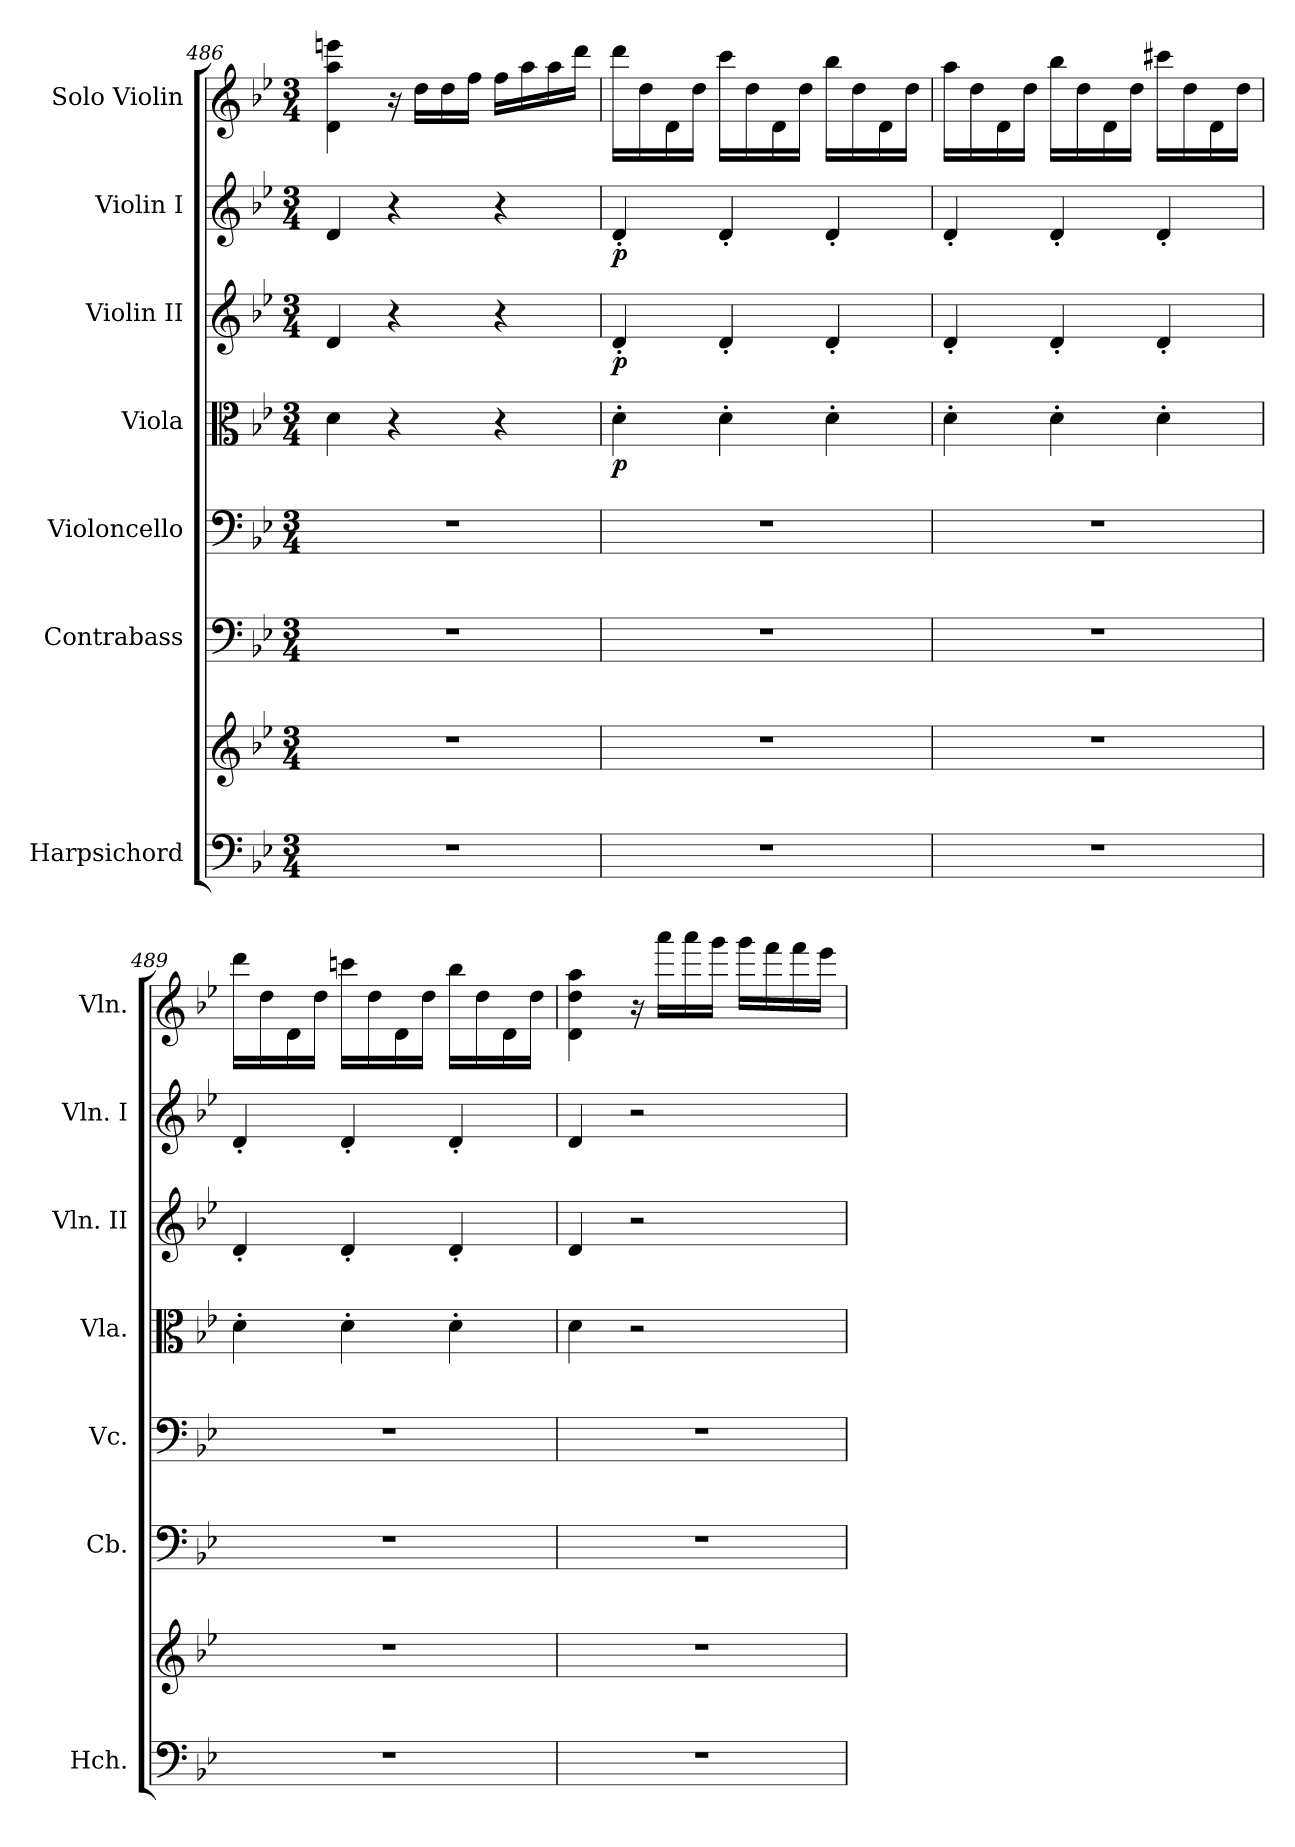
**kern	**kern	**kern	**kern	**kern	**dynam	**kern	**dynam	**kern	**dynam	**kern
*part7	*part7	*part6	*part5	*part4	*part4	*part3	*part3	*part2	*part2	*part1
*staff8	*staff7	*staff6	*staff5	*staff4	*staff4	*staff3	*staff3	*staff2	*staff2	*staff1
*I"Harpsichord	*	*I"Contrabass	*I"Violoncello	*I"Viola	*	*I"Violin II	*	*I"Violin I	*	*I"Solo Violin
*I'Hch.	*	*I'Cb.	*I'Vc.	*I'Vla.	*	*I'Vln. II	*	*I'Vln. I	*	*I'Vln.
!!LO:PB:g=z
*clefF4	*clefG2	*clefF4	*clefF4	*clefC3	*	*clefG2	*	*clefG2	*	*clefG2
*	*	*ITrd7c12	*	*	*	*	*	*	*	*
*k[b-e-]	*k[b-e-]	*k[b-e-]	*k[b-e-]	*k[b-e-]	*	*k[b-e-]	*	*k[b-e-]	*	*k[b-e-]
*M3/4	*M3/4	*M3/4	*M3/4	*M3/4	*	*M3/4	*	*M3/4	*	*M3/4
=486	=486	=486	=486	=486	=486	=486	=486	=486	=486	=486
2.r	2.r	2.r	2.r	4d\	.	4d/	.	4d/	.	4d\ 4aa\ 4eeen\
.	.	.	.	4r	.	4r	.	4r	.	16r
.	.	.	.	.	.	.	.	.	.	16dd\LL
.	.	.	.	.	.	.	.	.	.	16dd\
.	.	.	.	.	.	.	.	.	.	16ff\JJ
.	.	.	.	4r	.	4r	.	4r	.	16ff\LL
.	.	.	.	.	.	.	.	.	.	16aa\
.	.	.	.	.	.	.	.	.	.	16aa\
.	.	.	.	.	.	.	.	.	.	16ddd\JJ
=487	=487	=487	=487	=487	=487	=487	=487	=487	=487	=487
!	!	!	!	!	!LO:DY:b	!	!LO:DY:b	!	!LO:DY:b	!
2.r	2.r	2.r	2.r	4d'\	p	4d'/	p	4d'/	p	16ddd\LL
.	.	.	.	.	.	.	.	.	.	16dd\
.	.	.	.	.	.	.	.	.	.	16d\
.	.	.	.	.	.	.	.	.	.	16dd\JJ
.	.	.	.	4d'\	.	4d'/	.	4d'/	.	16ccc\LL
.	.	.	.	.	.	.	.	.	.	16dd\
.	.	.	.	.	.	.	.	.	.	16d\
.	.	.	.	.	.	.	.	.	.	16dd\JJ
.	.	.	.	4d'\	.	4d'/	.	4d'/	.	16bb-\LL
.	.	.	.	.	.	.	.	.	.	16dd\
.	.	.	.	.	.	.	.	.	.	16d\
.	.	.	.	.	.	.	.	.	.	16dd\JJ
=488	=488	=488	=488	=488	=488	=488	=488	=488	=488	=488
2.r	2.r	2.r	2.r	4d'\	.	4d'/	.	4d'/	.	16aa\LL
.	.	.	.	.	.	.	.	.	.	16dd\
.	.	.	.	.	.	.	.	.	.	16d\
.	.	.	.	.	.	.	.	.	.	16dd\JJ
.	.	.	.	4d'\	.	4d'/	.	4d'/	.	16bb-\LL
.	.	.	.	.	.	.	.	.	.	16dd\
.	.	.	.	.	.	.	.	.	.	16d\
.	.	.	.	.	.	.	.	.	.	16dd\JJ
.	.	.	.	4d'\	.	4d'/	.	4d'/	.	16ccc#X\LL
.	.	.	.	.	.	.	.	.	.	16dd\
.	.	.	.	.	.	.	.	.	.	16d\
.	.	.	.	.	.	.	.	.	.	16dd\JJ
!!LO:PB:g=z
=489	=489	=489	=489	=489	=489	=489	=489	=489	=489	=489
2.r	2.r	2.r	2.r	4d'\	.	4d'/	.	4d'/	.	16ddd\LL
.	.	.	.	.	.	.	.	.	.	16dd\
.	.	.	.	.	.	.	.	.	.	16d\
.	.	.	.	.	.	.	.	.	.	16dd\JJ
.	.	.	.	4d'\	.	4d'/	.	4d'/	.	16cccn\LL
.	.	.	.	.	.	.	.	.	.	16dd\
.	.	.	.	.	.	.	.	.	.	16d\
.	.	.	.	.	.	.	.	.	.	16dd\JJ
.	.	.	.	4d'\	.	4d'/	.	4d'/	.	16bb-\LL
.	.	.	.	.	.	.	.	.	.	16dd\
.	.	.	.	.	.	.	.	.	.	16d\
.	.	.	.	.	.	.	.	.	.	16dd\JJ
=490	=490	=490	=490	=490	=490	=490	=490	=490	=490	=490
2.r	2.r	2.r	2.r	4d\	.	4d/	.	4d/	.	4d\ 4dd\ 4aa\
.	.	.	.	2r	.	2r	.	2r	.	16r
.	.	.	.	.	.	.	.	.	.	16aaa\LL
.	.	.	.	.	.	.	.	.	.	16aaa\
.	.	.	.	.	.	.	.	.	.	16ggg\JJ
.	.	.	.	.	.	.	.	.	.	16ggg\LL
.	.	.	.	.	.	.	.	.	.	16fff\
.	.	.	.	.	.	.	.	.	.	16fff\
.	.	.	.	.	.	.	.	.	.	16eee-\JJ
=	=	=	=	=	=	=	=	=	=	=
*-	*-	*-	*-	*-	*-	*-	*-	*-	*-	*-
